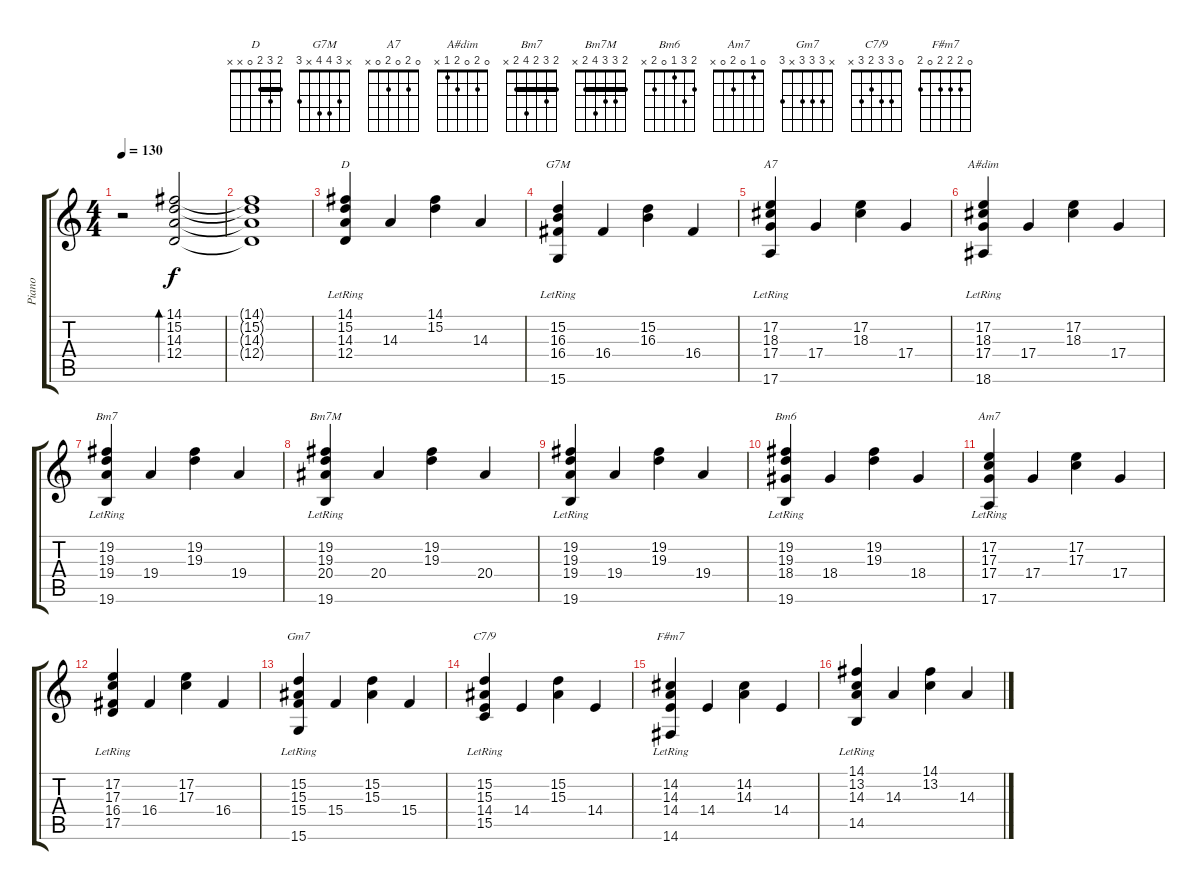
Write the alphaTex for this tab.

\track ("Piano" "Piano") {instrument acousticgrandpiano}
\staff {score tabs}
\tuning (E4 B3 G3 D3 A2 E2) {hide}
\chord ("D" 2 3 2 0 x x) {barre 2}
\chord ("G7M" x 3 4 4 x 3)
\chord ("A7" 0 2 0 2 0 x)
\chord ("A#dim" 0 2 0 2 1 x)
\chord ("Bm7" 2 3 2 4 2 x) {barre 2}
\chord ("Bm7M" 2 3 3 4 2 x) {barre 2}
\chord ("Bm6" 2 3 1 0 2 x)
\chord ("Am7" 0 1 0 2 0 x)
\chord ("Gm7" x 3 3 3 x 3)
\chord ("C7/9" 0 3 3 2 3 x)
\chord ("F#m7" 0 2 2 2 0 2)
\ts (4 4)
\tempo 130
\clef g2
\ks c
r.2{dy f instrument acousticgrandpiano} (14.1 15.2 14.3 12.4).2{bd 480} |
(14.1{t} 15.2{t} 14.3{t} 12.4{t}).1 |
(14.1{lr} 15.2{lr} 14.3{lr} 12.4{lr}).4{ch "D"} 14.3.4 (14.1 15.2).4 14.3.4 |
(15.2{lr} 16.3{lr} 16.4{lr} 15.6{lr}).4{ch "G7M"} 16.4.4 (15.2 16.3).4 16.4.4 |
(17.2{lr} 18.3{lr} 17.4{lr} 17.6{lr}).4{ch "A7"} 17.4.4 (17.2 18.3).4 17.4.4 |
(17.2{lr} 18.3{lr} 17.4{lr} 18.6{lr}).4{ch "A#dim"} 17.4.4 (17.2 18.3).4 17.4.4 |
(19.2{lr} 19.3{lr} 19.4{lr} 19.6{lr}).4{ch "Bm7"} 19.4.4 (19.2 19.3).4 19.4.4 |
(19.2{lr} 19.3{lr} 20.4{lr} 19.6{lr}).4{ch "Bm7M"} 20.4.4 (19.2 19.3).4 20.4.4 |
(19.2{lr} 19.3{lr} 19.4{lr} 19.6{lr}).4 19.4.4 (19.2 19.3).4 19.4.4 |
(19.2{lr} 19.3{lr} 18.4{lr} 19.6{lr}).4{ch "Bm6"} 18.4.4 (19.2 19.3).4 18.4.4 |
(17.2{lr} 17.3{lr} 17.4{lr} 17.6{lr}).4{ch "Am7"} 17.4.4 (17.2 17.3).4 17.4.4 |
(17.2{lr} 17.3{lr} 16.4{lr} 17.5{lr}).4 16.4.4 (17.2 17.3).4 16.4.4 |
(15.2{lr} 15.3{lr} 15.4{lr} 15.6{lr}).4{ch "Gm7"} 15.4.4 (15.2 15.3).4 15.4.4 |
(15.2{lr} 15.3{lr} 14.4{lr} 15.5{lr}).4{ch "C7/9"} 14.4.4 (15.2 15.3).4 14.4.4 |
(14.2{lr} 14.3{lr} 14.4{lr} 14.6{lr}).4{ch "F#m7"} 14.4.4 (14.2 14.3).4 14.4.4 |
(14.1{lr} 13.2{lr} 14.3{lr} 14.5{lr}).4 14.3.4 (14.1 13.2).4 14.3.4
